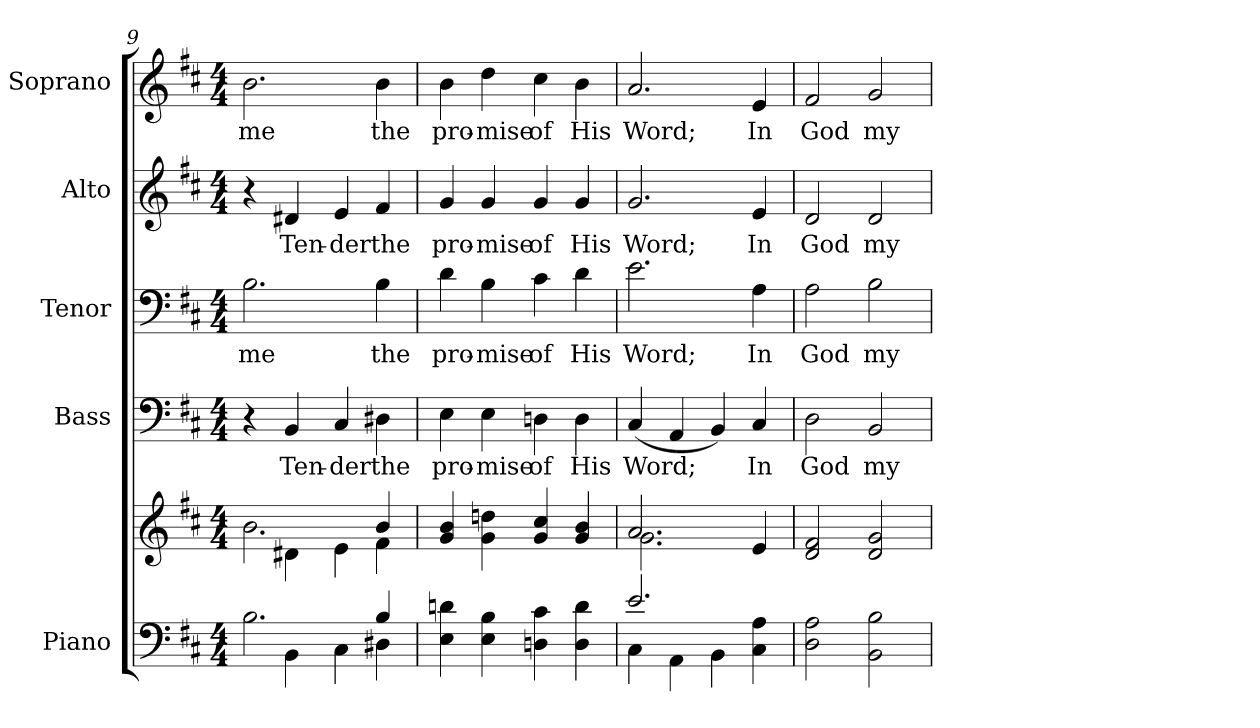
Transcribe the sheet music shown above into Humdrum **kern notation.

**kern	**kern	**kern	**text	**kern	**text	**kern	**text	**kern	**text
*part5	*part5	*part4	*part4	*part3	*part3	*part2	*part2	*part1	*part1
*staff6	*staff5	*staff4	*staff4	*staff3	*staff3	*staff2	*staff2	*staff1	*staff1
*I"Piano	*	*I"Bass	*	*I"Tenor	*	*I"Alto	*	*I"Soprano	*
*I'Pno.	*	*I'B.	*	*I'T.	*	*I'A.	*	*I'S.	*
!!LO:PB:g=z
*clefF4	*clefG2	*clefF4	*	*clefF4	*	*clefG2	*	*clefG2	*
*k[f#c#]	*k[f#c#]	*k[f#c#]	*	*k[f#c#]	*	*k[f#c#]	*	*k[f#c#]	*
*D:	*D:	*D:	*	*D:	*	*D:	*	*D:	*
*M4/4	*M4/4	*M4/4	*	*M4/4	*	*M4/4	*	*M4/4	*
=9	=9	=9	=9	=9	=9	=9	=9	=9	=9
*^	*^	*	*	*	*	*	*	*	*
!	!	!	!	!	!	!	!LO:LY:b:color=#000000	!	!	!	!
!	!	!	!	!	!	!	!	!	!	!	!LO:LY:b:color=#000000
2.Bi\	4ryy	2.bi\	4ryy	4r	.	2.Bi\	me	4r	.	2.bi\	me
!	!	!	!	!	!LO:LY:b:color=#000000	!	!	!	!	!	!
!	!	!	!	!	!	!	!	!	!LO:LY:b:color=#000000	!	!
.	4BBi\	.	4d#Xi\	4BBi/	Ten-	.	.	4d#Xi/	Ten-	.	.
!	!	!	!	!	!LO:LY:b:color=#000000	!	!	!	!	!	!
!	!	!	!	!	!	!	!	!	!LO:LY:b:color=#000000	!	!
.	4C#i\	.	4ei\	4C#i/	-der	.	.	4ei/	-der	.	.
!	!	!	!	!	!LO:LY:b:color=#000000	!	!	!	!	!	!
!	!	!	!	!	!	!	!LO:LY:b:color=#000000	!	!	!	!
!	!	!	!	!	!	!	!	!	!LO:LY:b:color=#000000	!	!
!	!	!	!	!	!	!	!	!	!	!	!LO:LY:b:color=#000000
4Bi/	4D#Xi\	4bi/	4f#i\	4D#Xi\	the	4Bi\	the	4f#i/	the	4bi\	the
*v	*v	*	*	*	*	*	*	*	*	*	*
*	*v	*v	*	*	*	*	*	*	*	*
=10	=10	=10	=10	=10	=10	=10	=10	=10	=10
*^	*^	*	*	*	*	*	*	*	*
!	!	!	!	!	!LO:LY:b:color=#000000	!	!	!	!	!	!
*v	*v	*	*	*	*	*	*	*	*	*	*
*	*v	*v	*	*	*	*	*	*	*	*
*^	*^	*	*	*	*	*	*	*	*
!	!	!	!	!	!	!	!LO:LY:b:color=#000000	!	!	!	!
*v	*v	*	*	*	*	*	*	*	*	*	*
*	*v	*v	*	*	*	*	*	*	*	*
*^	*^	*	*	*	*	*	*	*	*
!	!	!	!	!	!	!	!	!	!LO:LY:b:color=#000000	!	!
*v	*v	*	*	*	*	*	*	*	*	*	*
*	*v	*v	*	*	*	*	*	*	*	*
*^	*^	*	*	*	*	*	*	*	*
!	!	!	!	!	!	!	!	!	!	!	!LO:LY:b:color=#000000
*v	*v	*	*	*	*	*	*	*	*	*	*
*	*v	*v	*	*	*	*	*	*	*	*
4Ei\ 4dni	4gi/ 4bi	4Ei\	pro-	4di\	pro-	4gi/	pro-	4bi\	pro-
!	!	!	!LO:LY:b:color=#000000	!	!	!	!	!	!
!	!	!	!	!	!LO:LY:b:color=#000000	!	!	!	!
!	!	!	!	!	!	!	!LO:LY:b:color=#000000	!	!
!	!	!	!	!	!	!	!	!	!LO:LY:b:color=#000000
4Ei\ 4Bi	4gi\ 4ddni	4Ei\	-mise	4Bi\	-mise	4gi/	-mise	4ddi\	-mise
!	!	!	!LO:LY:b:color=#000000	!	!	!	!	!	!
!	!	!	!	!	!LO:LY:b:color=#000000	!	!	!	!
!	!	!	!	!	!	!	!LO:LY:b:color=#000000	!	!
!	!	!	!	!	!	!	!	!	!LO:LY:b:color=#000000
4Dni\ 4c#i	4gi/ 4cc#i	4Dni\	of	4c#i\	of	4gi/	of	4cc#i\	of
!	!	!	!LO:LY:b:color=#000000	!	!	!	!	!	!
!	!	!	!	!	!LO:LY:b:color=#000000	!	!	!	!
!	!	!	!	!	!	!	!LO:LY:b:color=#000000	!	!
!	!	!	!	!	!	!	!	!	!LO:LY:b:color=#000000
4Di\ 4di	4gi/ 4bi	4Di\	His	4di\	His	4gi/	His	4bi\	His
=11	=11	=11	=11	=11	=11	=11	=11	=11	=11
*^	*^	*	*	*	*	*	*	*	*
!	!	!	!	!	!LO:LY:b:color=#000000	!	!	!	!	!	!
!	!	!	!	!	!	!	!LO:LY:b:color=#000000	!	!	!	!
!	!	!	!	!	!	!	!	!	!LO:LY:b:color=#000000	!	!
!	!	!	!	!	!	!	!	!	!	!	!LO:LY:b:color=#000000
2.ei/	4C#i\	2.ai/	2.gi\	(4C#i/	Word;	2.ei\	Word;	2.gi/	Word;	2.ai/	Word;
.	4AAi\	.	.	4AAi/	.	.	.	.	.	.	.
.	4BBi\	.	.	4BBi/)	.	.	.	.	.	.	.
!	!	!	!	!	!LO:LY:b:color=#000000	!	!	!	!	!	!
!	!	!	!	!	!	!	!LO:LY:b:color=#000000	!	!	!	!
!	!	!	!	!	!	!	!	!	!LO:LY:b:color=#000000	!	!
!	!	!	!	!	!	!	!	!	!	!	!LO:LY:b:color=#000000
4C#i\ 4Ai	4ryy	4ei/	4ryy	4C#i/	In	4Ai\	In	4ei/	In	4ei/	In
*v	*v	*	*	*	*	*	*	*	*	*	*
*	*v	*v	*	*	*	*	*	*	*	*
=12	=12	=12	=12	=12	=12	=12	=12	=12	=12
*^	*^	*	*	*	*	*	*	*	*
!	!	!	!	!	!LO:LY:b:color=#000000	!	!	!	!	!	!
*v	*v	*	*	*	*	*	*	*	*	*	*
*	*v	*v	*	*	*	*	*	*	*	*
*^	*^	*	*	*	*	*	*	*	*
!	!	!	!	!	!	!	!LO:LY:b:color=#000000	!	!	!	!
*v	*v	*	*	*	*	*	*	*	*	*	*
*	*v	*v	*	*	*	*	*	*	*	*
*^	*^	*	*	*	*	*	*	*	*
!	!	!	!	!	!	!	!	!	!LO:LY:b:color=#000000	!	!
*v	*v	*	*	*	*	*	*	*	*	*	*
*	*v	*v	*	*	*	*	*	*	*	*
*^	*^	*	*	*	*	*	*	*	*
!	!	!	!	!	!	!	!	!	!	!	!LO:LY:b:color=#000000
*v	*v	*	*	*	*	*	*	*	*	*	*
*	*v	*v	*	*	*	*	*	*	*	*
2Di\ 2Ai	2di/ 2f#i	2Di\	God	2Ai\	God	2di/	God	2f#i/	God
!	!	!	!LO:LY:b:color=#000000	!	!	!	!	!	!
!	!	!	!	!	!LO:LY:b:color=#000000	!	!	!	!
!	!	!	!	!	!	!	!LO:LY:b:color=#000000	!	!
!	!	!	!	!	!	!	!	!	!LO:LY:b:color=#000000
2BBi\ 2Bi	2di/ 2gi	2BBi/	my	2Bi\	my	2di/	my	2gi/	my
=	=	=	=	=	=	=	=	=	=
*-	*-	*-	*-	*-	*-	*-	*-	*-	*-
